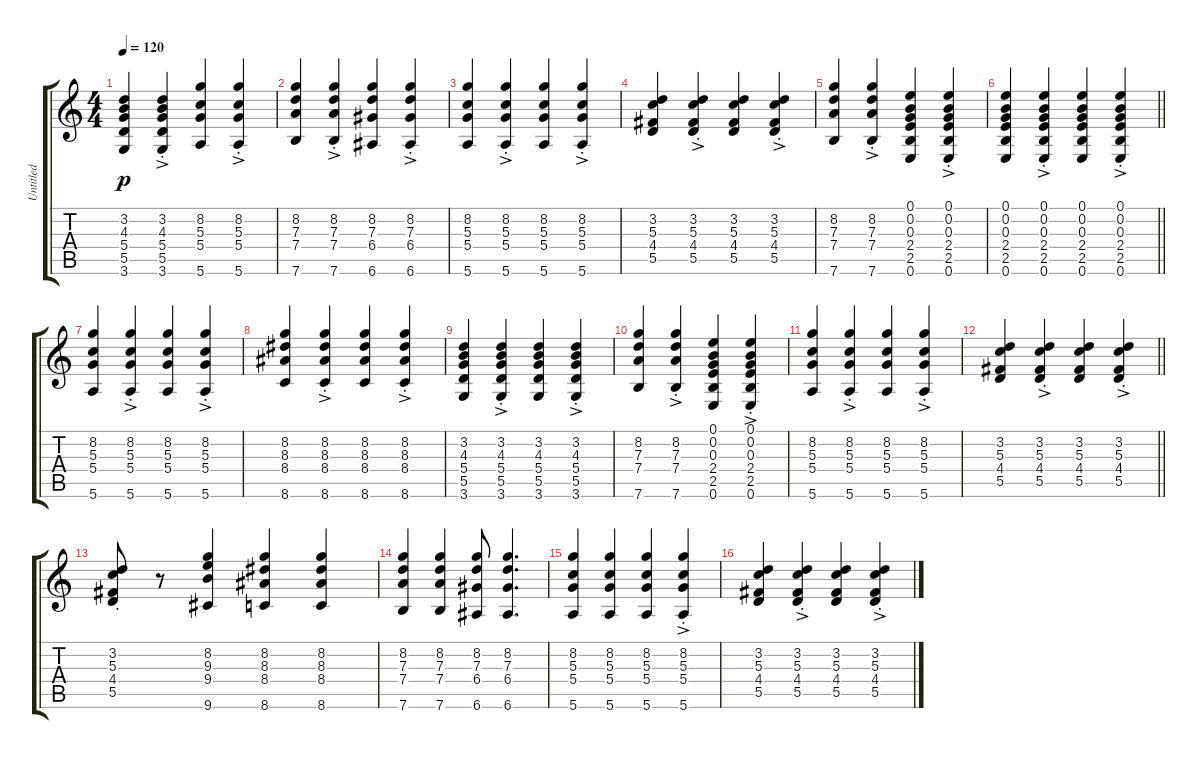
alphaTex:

\track ("Untitled" "Untitled") {instrument acousticguitarnylon}
\staff {score tabs}
\tuning (E4 B3 G3 D3 A2 E2) {hide}
\ts (4 4)
\tempo 120
\clef g2
\ks c
(3.2 4.3 5.4 5.5 3.6).4{dy p} (3.2{ac st} 4.3{ac st} 5.4{ac st} 5.5{ac st} 3.6{ac st}).4 (8.2 5.3 5.4 5.6).4 (8.2{ac st} 5.3{ac st} 5.4{ac st} 5.6{ac st}).4 |
(8.2 7.3 7.4 7.6).4 (8.2{ac st} 7.3{ac st} 7.4{ac st} 7.6{ac st}).4 (8.2 7.3 6.4 6.6).4 (8.2{ac st} 7.3{ac st} 6.4{ac st} 6.6{ac st}).4 |
(8.2 5.3 5.4 5.6).4 (8.2{ac st} 5.3{ac st} 5.4{ac st} 5.6{ac st}).4 (8.2 5.3 5.4 5.6).4 (8.2{ac st} 5.3{ac st} 5.4{ac st} 5.6{ac st}).4 |
(3.2 5.3 4.4 5.5).4 (3.2{ac st} 5.3{ac st} 4.4{ac st} 5.5{ac st}).4 (3.2 5.3 4.4 5.5).4 (3.2{ac st} 5.3{ac st} 4.4{ac st} 5.5{ac st}).4 |
(8.2 7.3 7.4 7.6).4 (8.2{ac st} 7.3{ac st} 7.4{ac st} 7.6{ac st}).4 (0.1 0.2 0.3 2.4 2.5 0.6).4 (0.1{ac st} 0.2{ac st} 0.3{ac st} 2.4{ac st} 2.5{ac st} 0.6{ac st}).4 |
\barLineRight lightlight
(0.1 0.2 0.3 2.4 2.5 0.6).4 (0.1{ac st} 0.2{ac st} 0.3{ac st} 2.4{ac st} 2.5{ac st} 0.6{ac st}).4 (0.1 0.2 0.3 2.4 2.5 0.6).4 (0.1{ac st} 0.2{ac st} 0.3{ac st} 2.4{ac st} 2.5{ac st} 0.6{ac st}).4 |
(8.2 5.3 5.4 5.6).4 (8.2{ac st} 5.3{ac st} 5.4{ac st} 5.6{ac st}).4 (8.2 5.3 5.4 5.6).4 (8.2{ac st} 5.3{ac st} 5.4{ac st} 5.6{ac st}).4 |
(8.2 8.3 8.4 8.6).4 (8.2{ac st} 8.3{ac st} 8.4{ac st} 8.6{ac st}).4 (8.2 8.3 8.4 8.6).4 (8.2{ac st} 8.3{ac st} 8.4{ac st} 8.6{ac st}).4 |
(3.2 4.3 5.4 5.5 3.6).4 (3.2{ac st} 4.3{ac st} 5.4{ac st} 5.5{ac st} 3.6{ac st}).4 (3.2 4.3 5.4 5.5 3.6).4 (3.2{ac st} 4.3{ac st} 5.4{ac st} 5.5{ac st} 3.6{ac st}).4 |
(8.2 7.3 7.4 7.6).4 (8.2{ac st} 7.3{ac st} 7.4{ac st} 7.6{ac st}).4 (0.1 0.2 0.3 2.4 2.5 0.6).4 (0.1{ac st} 0.2{ac st} 0.3{ac st} 2.4{ac st} 2.5{ac st} 0.6{ac st}).4 |
(8.2 5.3 5.4 5.6).4 (8.2{ac st} 5.3{ac st} 5.4{ac st} 5.6{ac st}).4 (8.2 5.3 5.4 5.6).4 (8.2{ac st} 5.3{ac st} 5.4{ac st} 5.6{ac st}).4 |
\barLineRight lightlight
(3.2 5.3 4.4 5.5).4 (3.2{ac st} 5.3{ac st} 4.4{ac st} 5.5{ac st}).4 (3.2 5.3 4.4 5.5).4 (3.2{ac st} 5.3{ac st} 4.4{ac st} 5.5{ac st}).4 |
(3.2{st} 5.3{st} 4.4{st} 5.5{st}).8 r.8 (8.2 9.3 9.4 9.6).4 (8.2 8.3 8.4 8.6).4 (8.2 8.3 8.4 8.6).4 |
(8.2 7.3 7.4 7.6).4 (8.2 7.3 7.4 7.6).4 (8.2 7.3 6.4 6.6).8 (8.2 7.3 6.4 6.6).4{d} |
(8.2 5.3 5.4 5.6).4 (8.2 5.3 5.4 5.6).4 (8.2 5.3 5.4 5.6).4 (8.2{ac st} 5.3{ac st} 5.4{ac st} 5.6{ac st}).4 |
(3.2 5.3 4.4 5.5).4 (3.2{ac st} 5.3{ac st} 4.4{ac st} 5.5{ac st}).4 (3.2 5.3 4.4 5.5).4 (3.2{ac st} 5.3{ac st} 4.4{ac st} 5.5{ac st}).4
